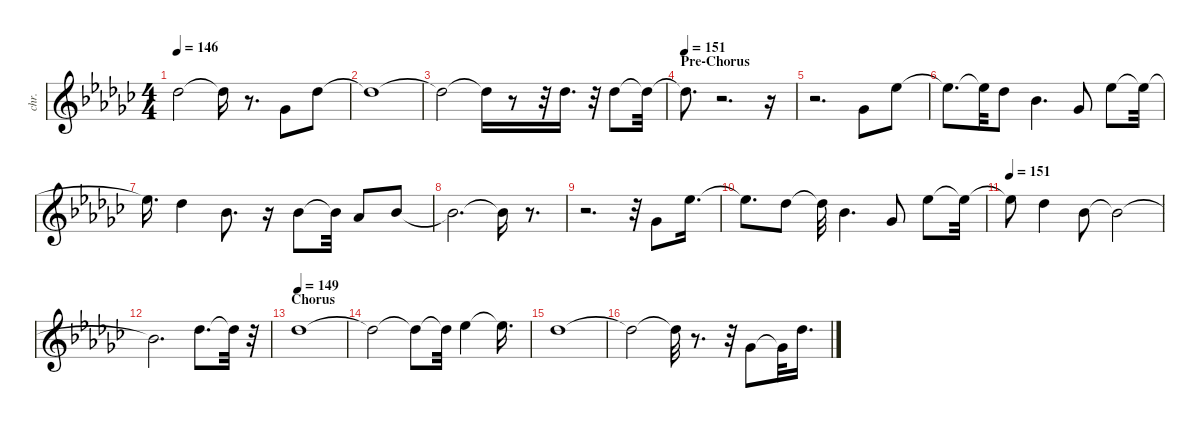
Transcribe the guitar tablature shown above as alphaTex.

\defaultSystemsLayout 4
\hideDynamics
\bracketExtendMode nobrackets
\otherSystemsTrackNameOrientation horizontal
\track ("Vocals-hid" "chr.") {defaultSystemsLayout 4 instrument voiceoohs}
\staff {score}
\tuning (Eb4 Bb3 Gb3 Db3 Ab2 Eb2)
\ts (4 4)
\tempo 146
\clef g2
\ks gb
10.1{t acc b}.2{dy f beam Down} 10.1{t acc b}.16{beam Down} r.8{d beam Down} 3.1{acc b}.8{beam Down} 10.1{acc b}.8{dy fff beam Down} |
10.1{t acc b}.1{beam Down} |
10.1{t acc b}.2{beam Down} 10.1{t acc b}.16{beam Down} r.8{beam Down} r.32{beam Down} 10.1{acc b}.16{d beam Down} r.32{beam Down} 10.1{acc b}.8{beam Down} 10.1{t acc b}.32{beam Down} |
\section ("" "Pre-Chorus")
\tempo 151
10.1{t acc b}.8{d beam Down} r.2{d beam Down} r.16{beam Down} |
r.2{d beam Down} 3.1{acc b}.8{dy f beam Down} 12.1{acc b}.8{dy ff beam Down} |
12.1{t acc b}.8{d dy f beam Down} 12.1{t acc b}.32{beam Down} 10.1{acc b}.8{beam Down} 12.2{acc b}.4{d dy fff beam Down} 12.3{acc b}.8{dy f beam Up} 12.1{acc b}.8{dy ff beam Down} 12.1{t acc b}.32{dy f beam Down} |
12.1{t acc b}.16{d beam Down} 10.1{acc b}.4{dy ff beam Down} 12.2{acc b}.8{d beam Down} r.16{beam Down} 12.2{acc b}.8{beam Up} 12.2{t acc b}.32{dy f beam Up} 10.2{acc b}.8{dy fff beam Up} 7.1{acc b}.8{beam Up} |
7.1{t acc b}.2{d dy f beam Down} 7.1{t acc b}.16{beam Down} r.8{d beam Down} |
r.2{d beam Down} r.32{beam Down} 3.1{acc b}.8{beam Down} 12.1{acc b}.16{d dy ff beam Down} |
12.1{t acc b}.8{d dy f beam Down} 10.1{acc b}.8{beam Down} 10.1{t acc b}.32{beam Down} 7.1{acc b}.4{d dy ff beam Down} 8.2{acc b}.8{dy mf beam Up} 12.1{acc b}.8{dy ff beam Down} 12.1{t acc b}.32{dy f beam Down} |
\tempo 151
12.1{t acc b}.8{beam Down} 10.1{acc b}.4{dy ff beam Down} 12.2{acc b}.8{dy fff beam Down} 12.2{t acc b}.2{dy f beam Down} |
12.2{t acc b}.2{d beam Down} 10.1{acc b}.8{d dy fff beam Down} 10.1{t acc b}.32{dy f beam Down} r.32{beam Down} |
\section ("" "Chorus")
\tempo 149
10.1{acc b}.1{dy ff beam Down} |
10.1{t acc b}.2{dy f beam Down} 10.1{t acc b}.8{beam Down} 10.1{t acc b}.32{beam Down} 12.1{acc b}.4{dy fff beam Down} 12.1{t acc b}.16{d dy f beam Down} |
10.1{acc b}.1{dy fff beam Down} |
10.1{t acc b}.2{dy f beam Down} 10.1{t acc b}.32{beam Down} r.8{d beam Down} r.32{beam Down} 3.1{acc b}.8{beam Down} 3.1{t acc b}.32{beam Down} 10.1{acc b}.16{d dy fff beam Down}
